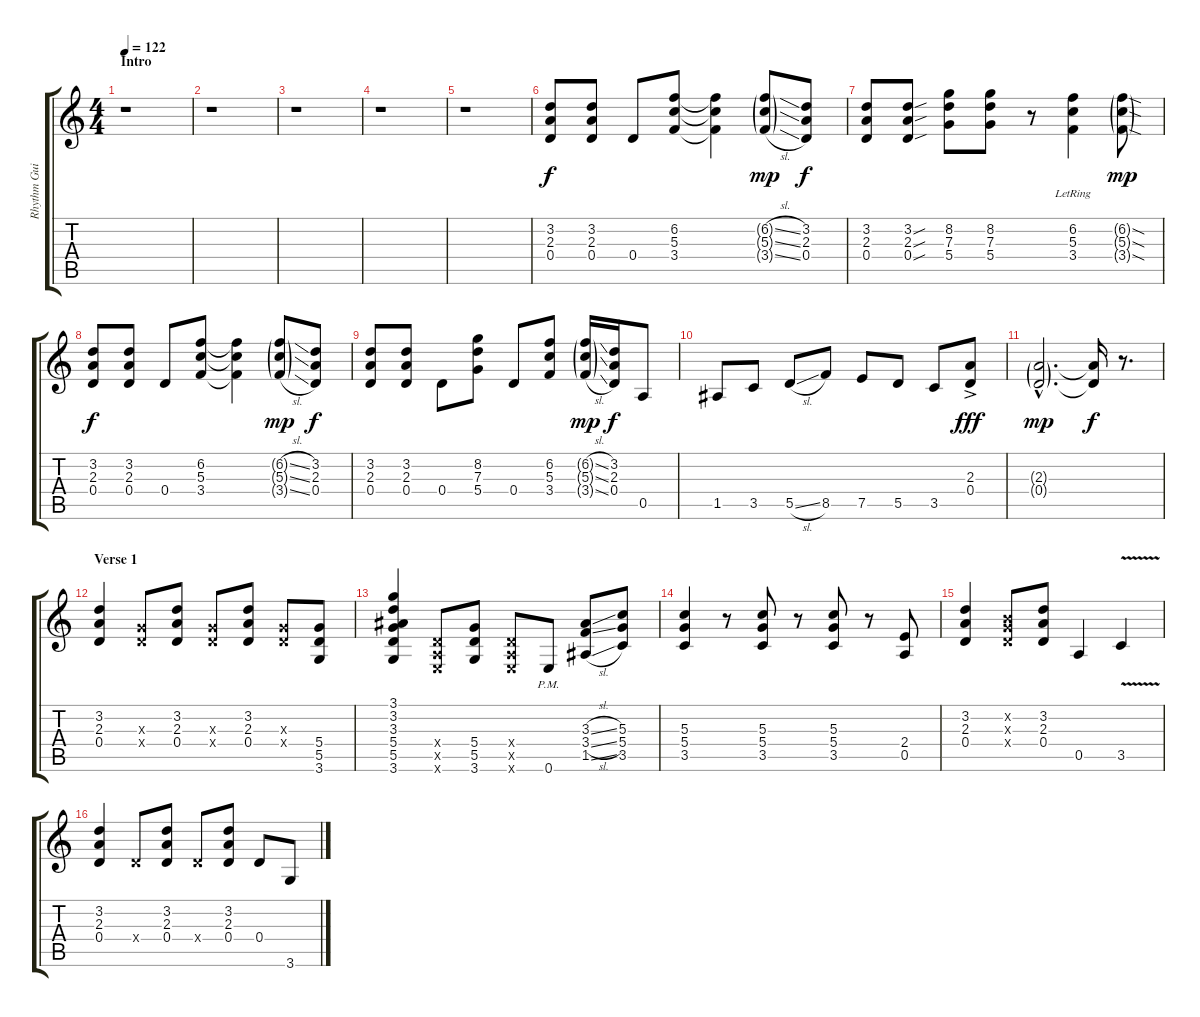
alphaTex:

\track ("Rhythm Guitar" "Rhythm Gui") {instrument distortionguitar}
\staff {score tabs}
\tuning (E4 B3 G3 D3 A2 E2) {hide}
\ts (4 4)
\section ("" "Intro")
\tempo 122
\clef g2
\ks c
r.1{dy f instrument distortionguitar} |
r.1 |
r.1 |
r.1 |
r.1 |
(3.2 2.3 0.4).8 (3.2 2.3 0.4).8 0.4.8 (6.2 5.3 3.4).8 (6.2{t} 5.3{t} 3.4{t}).4 (6.2{sl g} 5.3{sl g} 3.4{sl g}).8{dy mp} (3.2 2.3 0.4).8{dy f} |
(3.2 2.3 0.4).8 (3.2{sou} 2.3{sou} 0.4{sou}).8 (8.2 7.3 5.4).8 (8.2 7.3 5.4).8 r.8 (6.2{lr} 5.3{lr} 3.4{lr}).4 (6.2{sod g} 5.3{sod g} 3.4{sod g}).8{dy mp} |
(3.2 2.3 0.4).8{dy f} (3.2 2.3 0.4).8 0.4.8 (6.2 5.3 3.4).8 (6.2{t} 5.3{t} 3.4{t}).4 (6.2{sl g} 5.3{sl g} 3.4{sl g}).8{dy mp} (3.2 2.3 0.4).8{dy f} |
(3.2 2.3 0.4).8 (3.2 2.3 0.4).8 0.4.8 (8.2 7.3 5.4).8 0.4.8 (6.2 5.3 3.4).8 (6.2{sl g} 5.3{sl g} 3.4{sl g}).16{dy mp} (3.2 2.3 0.4).16{dy f} 0.5.8 |
1.5.8 3.5.8 5.5{sl}.8 8.5.8 7.5.8 5.5.8 3.5.8 (2.3{ac} 0.4{ac}).8{dy fff} |
(2.3{g hac} 0.4{g hac}).2{d dy mp} (2.3{t} 0.4{t}).16{dy f} r.8{d} |
\section ("" "Verse 1")
(3.2 2.3 0.4).4 (0.3{x} 0.4{x}).8 (3.2 2.3 0.4).8 (0.3{x} 0.4{x}).8 (3.2 2.3 0.4).8 (0.3{x} 0.4{x}).8 (5.4 5.5 3.6).8 |
(3.1 3.2 3.3 5.4 5.5 3.6).4 (0.4{x} 0.5{x} 0.6{x}).8 (5.4 5.5 3.6).8 (0.4{x} 0.5{x} 0.6{x}).8 0.6{pm}.8 (3.3{sl} 3.4{sl} 1.5{sl}).8 (5.3 5.4 3.5).8 |
(5.3 5.4 3.5).4 r.8 (5.3 5.4 3.5).8 r.8 (5.3 5.4 3.5).8 r.8 (2.4 0.5).8 |
(3.2 2.3 0.4).4 (0.2{x} 0.3{x} 0.4{x}).8 (3.2 2.3 0.4).8 0.5.4 3.5{v}.4 |
(3.2 2.3 0.4).4 0.4{x}.8 (3.2 2.3 0.4).8 0.4{x}.8 (3.2 2.3 0.4).8 0.4.8 3.6.8
